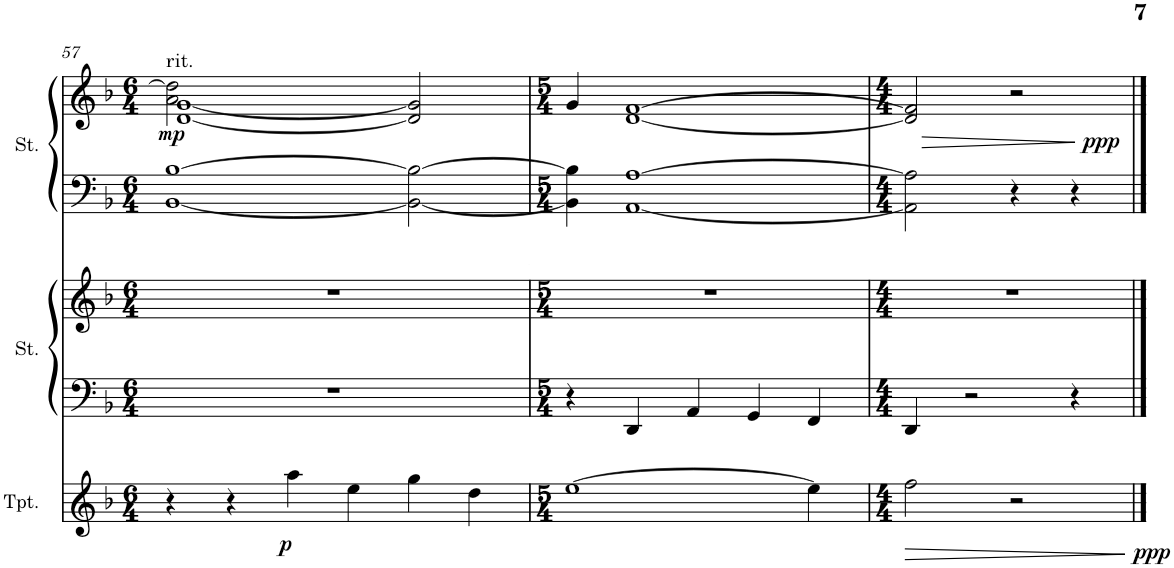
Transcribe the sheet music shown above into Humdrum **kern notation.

**kern	**dynam	**kern	**kern	**kern	**dynam
*part3	*part3	*part2	*part1	*part1	*part1
*staff4	*staff4	*staff3	*staff2	*staff1	*staff1/2
*I"Trumpet	*	*I"Strings	*I"Strings	*	*
*I'Tpt.	*	*I'St.	*I'St.	*	*
!!LO:PB:g=z
*clefG2	*	*clefF4	*clefF4	*clefG2	*
*k[b-]	*	*k[b-]	*k[b-]	*k[b-]	*
*M6/4	*	*M6/4	*M6/4	*M6/4	*
=57	=57	=57	=57	=57	=57
*	*	*	*	*^	*
!	!	!	!	!LO:TX:a:t=rit.	!	!
!	!	!	!	!	!	!LO:DY:b
4r	.	1.r	[1BB- [1B-	[<1d [<1g	2a\ 2dd\]	mp
4r	.	.	.	.	.	.
!	!LO:DY:b	!	!	!	!	!
4aa\	p	.	.	.	1ryy	.
4ee\	.	.	.	.	.	.
4gg\	.	.	2BB-\_ 2B-\_	2d/] 2g/]	.	.
4dd\	.	.	.	.	.	.
*	*	*	*	*v	*v	*
=58	=58	=58	=58	=58	=58
*M5/4	*	*M5/4	*M5/4	*M5/4	*
[1ee	.	4r	4BB-\] 4B-\]	4g/	.
.	.	4DD/	[1AA [1A	[1d [1f	.
.	.	4AA/	.	.	.
.	.	4GG/	.	.	.
4ee\]	.	4FF/	.	.	.
=59	=59	=59	=59	=59	=59
*M4/4	*	*M4/4	*M4/4	*M4/4	*
!	!LO:HP:b	!	!	!	!
*^	*	*	*	*	*
2ff\	4ryy	>	4DD/	2AA\] 2A\]	2d/] 2f/]	.
.	4ryy	.	2r	.	.	.
2r	4ryy	.	.	4r	2r	.
!	!	!LO:DY:n=1:b	!	!	!	!LO:DY:a=2
.	4ryy	] ppp	4r	4r	.	ppp
*v	*v	*	*	*	*	*
==	==	==	==	==	==
*-	*-	*-	*-	*-	*-
